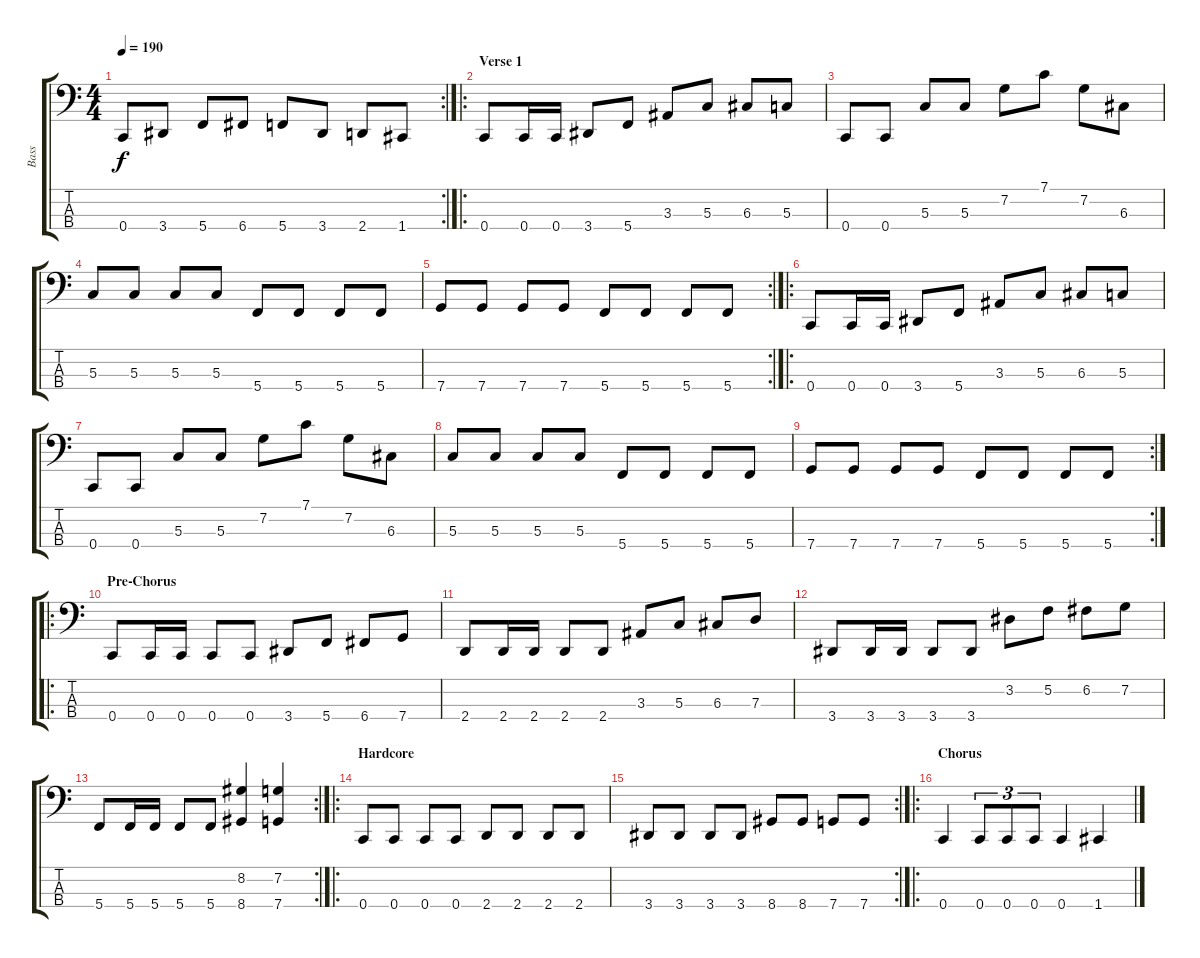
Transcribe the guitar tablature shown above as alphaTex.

\track ("Bass" "Bass") {instrument electricbasspick}
\staff {score tabs}
\tuning (F2 C2 G1 C1) {hide}
\rc 2
\ts (4 4)
\tempo 190
\clef f4
\ks c
0.4.8{dy f} 3.4.8 5.4.8 6.4.8 5.4.8 3.4.8 2.4.8 1.4.8 |
\ro
\section ("" "Verse 1")
0.4.8 0.4.16 0.4.16 3.4.8 5.4.8 3.3.8 5.3.8 6.3.8 5.3.8 |
0.4.8 0.4.8 5.3.8 5.3.8 7.2.8 7.1.8 7.2.8 6.3.8 |
5.3.8 5.3.8 5.3.8 5.3.8 5.4.8 5.4.8 5.4.8 5.4.8 |
\rc 2
7.4.8 7.4.8 7.4.8 7.4.8 5.4.8 5.4.8 5.4.8 5.4.8 |
\ro
0.4.8 0.4.16 0.4.16 3.4.8 5.4.8 3.3.8 5.3.8 6.3.8 5.3.8 |
0.4.8 0.4.8 5.3.8 5.3.8 7.2.8 7.1.8 7.2.8 6.3.8 |
5.3.8 5.3.8 5.3.8 5.3.8 5.4.8 5.4.8 5.4.8 5.4.8 |
\rc 2
7.4.8 7.4.8 7.4.8 7.4.8 5.4.8 5.4.8 5.4.8 5.4.8 |
\ro
\section ("" "Pre-Chorus")
0.4.8 0.4.16 0.4.16 0.4.8 0.4.8 3.4.8 5.4.8 6.4.8 7.4.8 |
2.4.8 2.4.16 2.4.16 2.4.8 2.4.8 3.3.8 5.3.8 6.3.8 7.3.8 |
3.4.8 3.4.16 3.4.16 3.4.8 3.4.8 3.2.8 5.2.8 6.2.8 7.2.8 |
\rc 2
5.4.8 5.4.16 5.4.16 5.4.8 5.4.8 (8.2 8.4).4 (7.2 7.4).4 |
\ro
\section ("" "Hardcore")
0.4.8 0.4.8 0.4.8 0.4.8 2.4.8 2.4.8 2.4.8 2.4.8 |
\rc 2
3.4.8 3.4.8 3.4.8 3.4.8 8.4.8 8.4.8 7.4.8 7.4.8 |
\ro
\section ("" "Chorus")
0.4.4 0.4.8{tu (3 2)} 0.4.8{tu (3 2)} 0.4.8{tu (3 2)} 0.4.4 1.4.4
